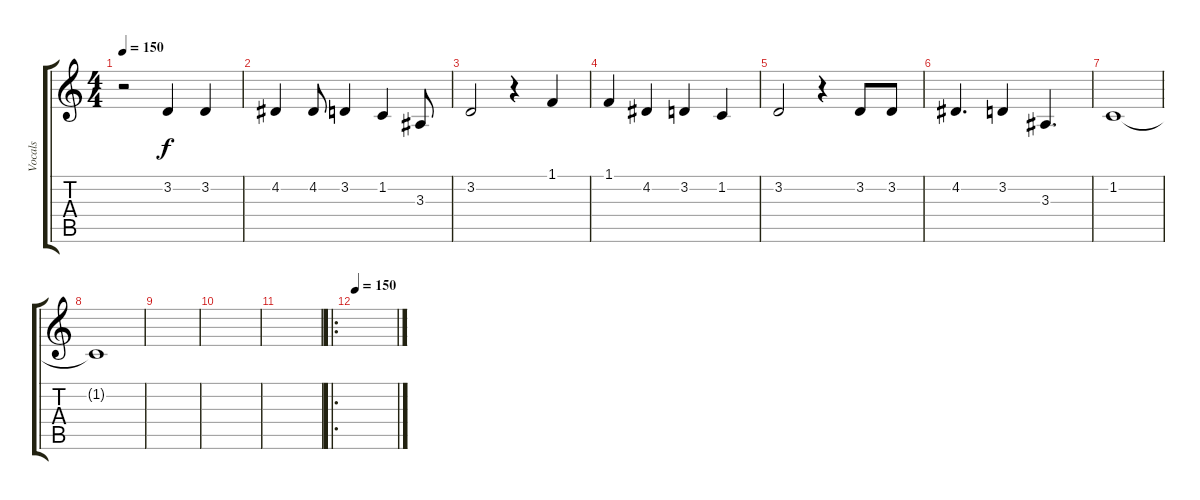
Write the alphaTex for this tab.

\track ("Vocals" "Vocals") {instrument lead6voice}
\staff {score tabs}
\tuning (E4 B3 G3 D3 A2 E2) {hide}
\ts (4 4)
\tempo 150
\clef g2
\ks c
r.2{dy f} 3.2.4 3.2.4 |
4.2.4 4.2.8 3.2.4 1.2.4 3.3.8 |
3.2.2 r.4 1.1.4 |
1.1.4 4.2.4 3.2.4 1.2.4 |
3.2.2 r.4 3.2.8 3.2.8 |
4.2.4{d} 3.2.4 3.3.4{d} |
1.2.1{volume 0} |
1.2{t}.1 |
|
|
|
\ro
\tempo 150
